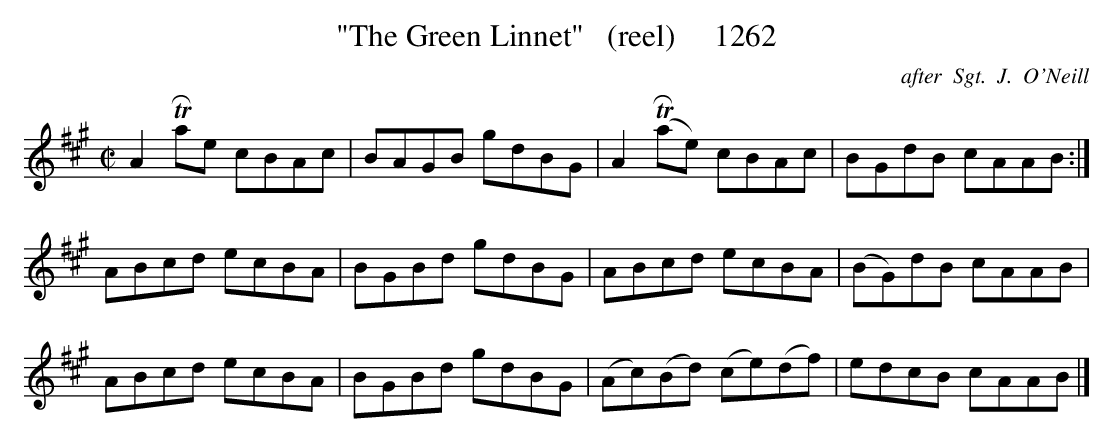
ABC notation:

X:1
T:"The Green Linnet"   (reel)     1262
C:after  Sgt.  J.  O'Neill
BRENNAN July 2003 (HTTP://WWW.SOSYOURMOM.COM)
M:C|
L:1/8
K:A
A2 TRae cBAc|BAGB gdBG|A2 (TRae) cBAc|BGdB cAAB:|
ABcd ecBA|BGBd gdBG|ABcd ecBA|(BG)dB cAAB|
ABcd ecBA|BGBd gdBG|(Ac)(Bd) (ce)(df)|edcB cAAB|]
